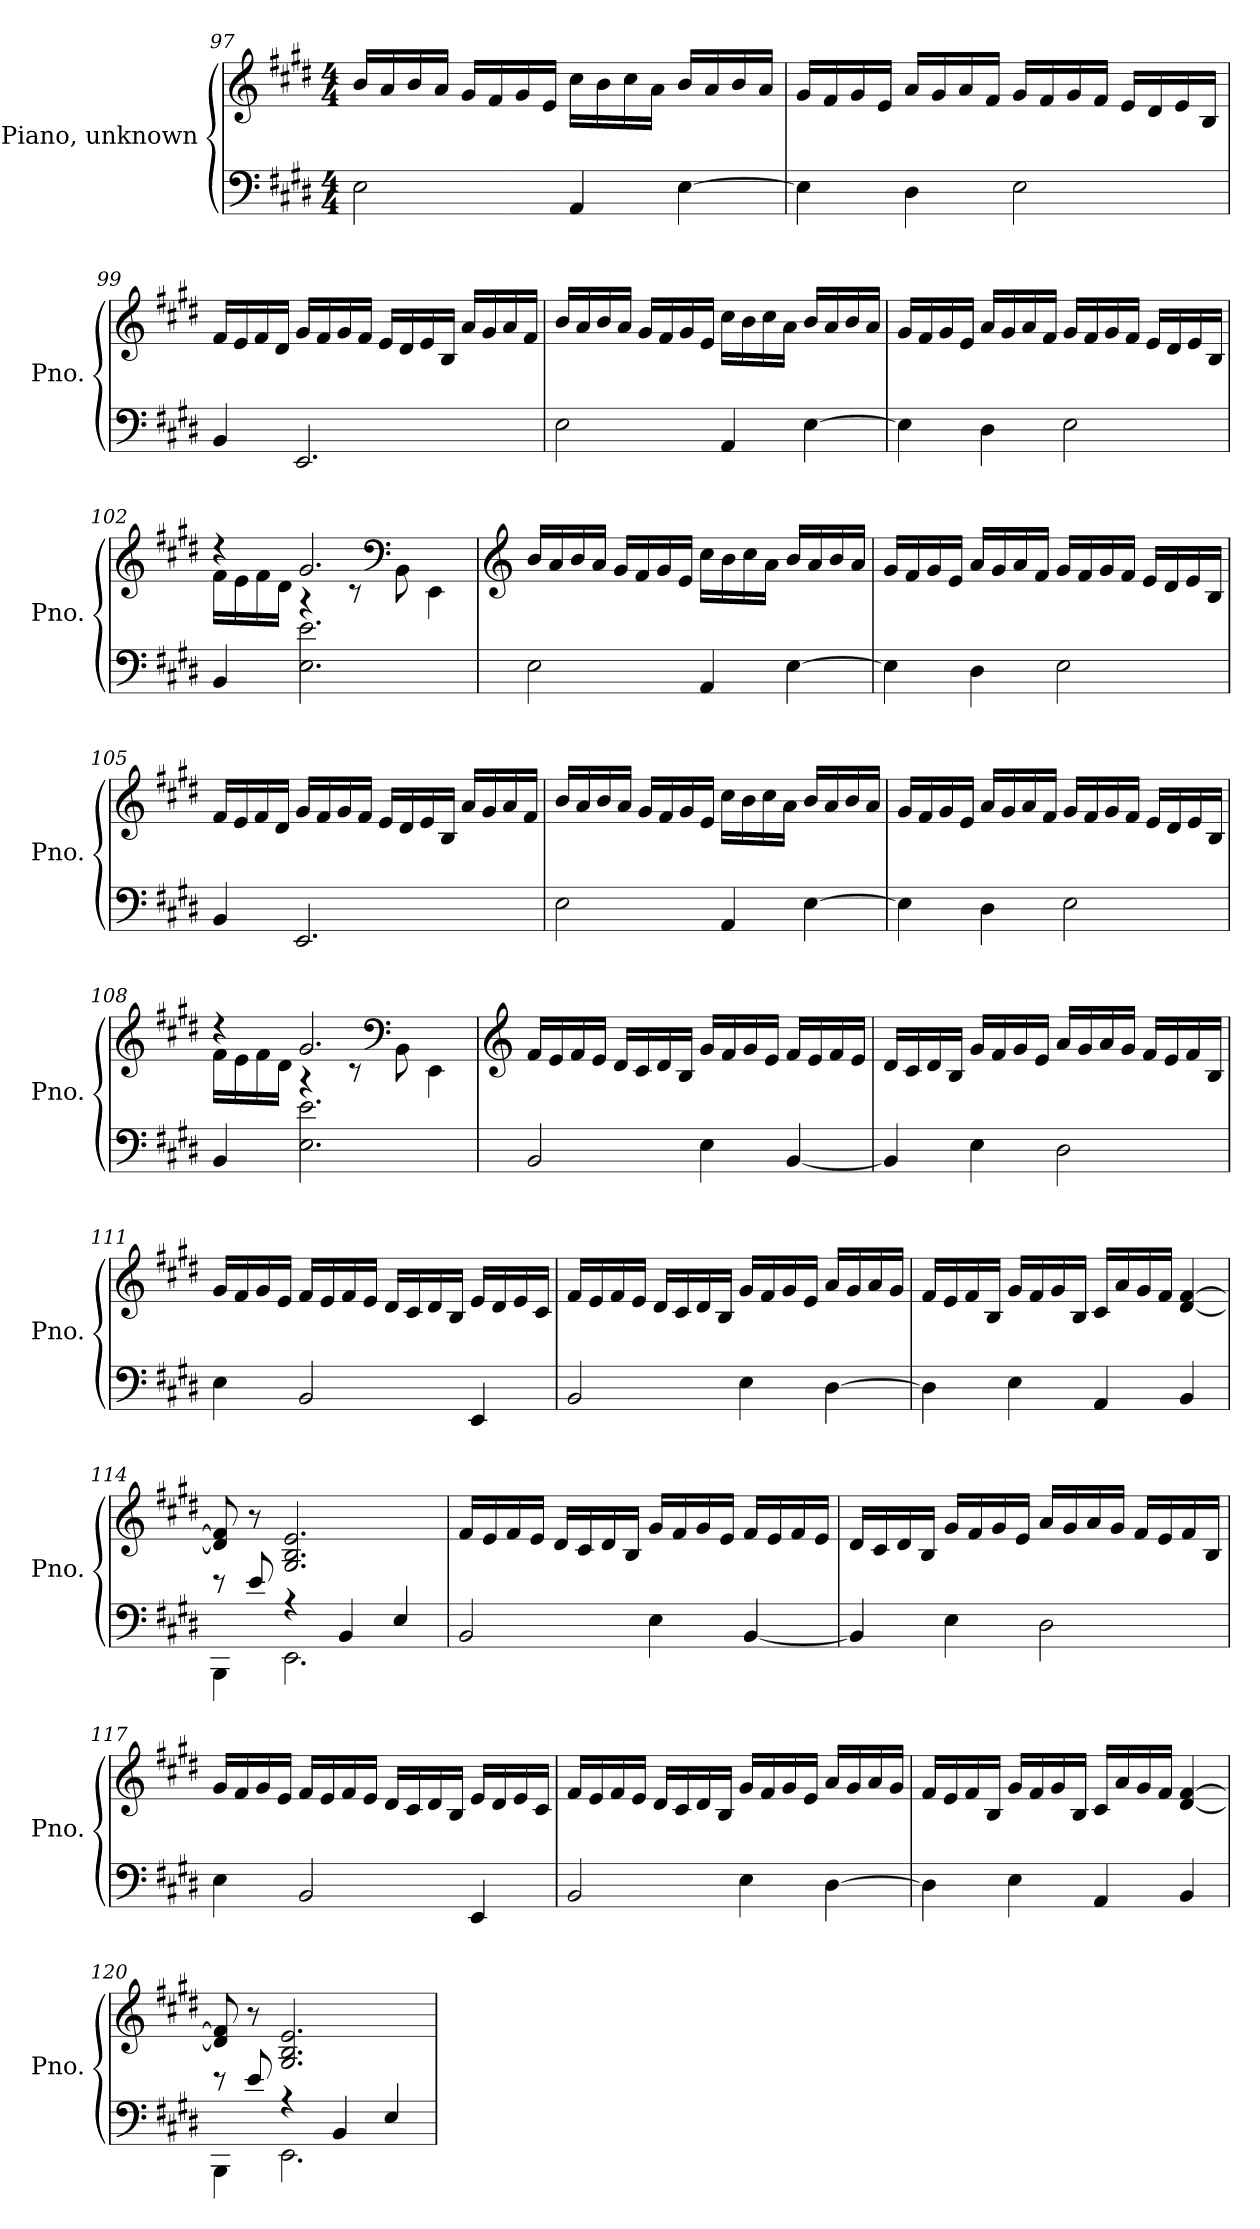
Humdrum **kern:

**kern	**kern
*part1	*part1
*staff2	*staff1
*I"Piano, unknown	*
*I'Pno.	*
!!LO:LB:g=z
*clefF4	*clefG2
*k[f#c#g#d#]	*k[f#c#g#d#]
*M4/4	*M4/4
=97	=97
2E\	16b/LL
.	16a/
.	16b/
.	16a/JJ
.	16g#/LL
.	16f#/
.	16g#/
.	16e/JJ
4AA/	16cc#\LL
.	16b\
.	16cc#\
.	16a\JJ
[4E\	16b/LL
.	16a/
.	16b/
.	16a/JJ
=98	=98
4E\]	16g#/LL
.	16f#/
.	16g#/
.	16e/JJ
4D#\	16a/LL
.	16g#/
.	16a/
.	16f#/JJ
2E\	16g#/LL
.	16f#/
.	16g#/
.	16f#/JJ
.	16e/LL
.	16d#/
.	16e/
.	16B/JJ
!!LO:LB:g=z
=99	=99
4BB/	16f#/LL
.	16e/
.	16f#/
.	16d#/JJ
2.EE/	16g#/LL
.	16f#/
.	16g#/
.	16f#/JJ
.	16e/LL
.	16d#/
.	16e/
.	16B/JJ
.	16a/LL
.	16g#/
.	16a/
.	16f#/JJ
=100	=100
2E\	16b/LL
.	16a/
.	16b/
.	16a/JJ
.	16g#/LL
.	16f#/
.	16g#/
.	16e/JJ
4AA/	16cc#\LL
.	16b\
.	16cc#\
.	16a\JJ
[4E\	16b/LL
.	16a/
.	16b/
.	16a/JJ
!!LO:LB:g=z
=101	=101
4E\]	16g#/LL
.	16f#/
.	16g#/
.	16e/JJ
4D#\	16a/LL
.	16g#/
.	16a/
.	16f#/JJ
2E\	16g#/LL
.	16f#/
.	16g#/
.	16f#/JJ
.	16e/LL
.	16d#/
.	16e/
.	16B/JJ
=102	=102
*	*^
4BB/	4r	16f#\LL
.	.	16e\
.	.	16f#\
.	.	16d#\JJ
2.E\ 2.e\	2.g#/	4r
.	.	8r
*	*clefF4	*
.	.	8BB\
.	.	4EE\
*	*v	*v
=103	=103
*	*clefG2
2E\	16b/LL
.	16a/
.	16b/
.	16a/JJ
.	16g#/LL
.	16f#/
.	16g#/
.	16e/JJ
4AA/	16cc#\LL
.	16b\
.	16cc#\
.	16a\JJ
[4E\	16b/LL
.	16a/
.	16b/
.	16a/JJ
!!LO:PB:g=z
=104	=104
4E\]	16g#/LL
.	16f#/
.	16g#/
.	16e/JJ
4D#\	16a/LL
.	16g#/
.	16a/
.	16f#/JJ
2E\	16g#/LL
.	16f#/
.	16g#/
.	16f#/JJ
.	16e/LL
.	16d#/
.	16e/
.	16B/JJ
=105	=105
4BB/	16f#/LL
.	16e/
.	16f#/
.	16d#/JJ
2.EE/	16g#/LL
.	16f#/
.	16g#/
.	16f#/JJ
.	16e/LL
.	16d#/
.	16e/
.	16B/JJ
.	16a/LL
.	16g#/
.	16a/
.	16f#/JJ
!!LO:LB:g=z
=106	=106
2E\	16b/LL
.	16a/
.	16b/
.	16a/JJ
.	16g#/LL
.	16f#/
.	16g#/
.	16e/JJ
4AA/	16cc#\LL
.	16b\
.	16cc#\
.	16a\JJ
[4E\	16b/LL
.	16a/
.	16b/
.	16a/JJ
=107	=107
4E\]	16g#/LL
.	16f#/
.	16g#/
.	16e/JJ
4D#\	16a/LL
.	16g#/
.	16a/
.	16f#/JJ
2E\	16g#/LL
.	16f#/
.	16g#/
.	16f#/JJ
.	16e/LL
.	16d#/
.	16e/
.	16B/JJ
=108	=108
*	*^
4BB/	4r	16f#\LL
.	.	16e\
.	.	16f#\
.	.	16d#\JJ
2.E\ 2.e\	2.g#/	4r
.	.	8r
*	*clefF4	*
.	.	8BB\
.	.	4EE\
*	*v	*v
!!LO:LB:g=z
=109	=109
*	*clefG2
2BB/	16f#/LL
.	16e/
.	16f#/
.	16e/JJ
.	16d#/LL
.	16c#/
.	16d#/
.	16B/JJ
4E\	16g#/LL
.	16f#/
.	16g#/
.	16e/JJ
[4BB/	16f#/LL
.	16e/
.	16f#/
.	16e/JJ
=110	=110
4BB/]	16d#/LL
.	16c#/
.	16d#/
.	16B/JJ
4E\	16g#/LL
.	16f#/
.	16g#/
.	16e/JJ
2D#\	16a/LL
.	16g#/
.	16a/
.	16g#/JJ
.	16f#/LL
.	16e/
.	16f#/
.	16B/JJ
!!LO:LB:g=z
=111	=111
4E\	16g#/LL
.	16f#/
.	16g#/
.	16e/JJ
2BB/	16f#/LL
.	16e/
.	16f#/
.	16e/JJ
.	16d#/LL
.	16c#/
.	16d#/
.	16B/JJ
4EE/	16e/LL
.	16d#/
.	16e/
.	16c#/JJ
=112	=112
2BB/	16f#/LL
.	16e/
.	16f#/
.	16e/JJ
.	16d#/LL
.	16c#/
.	16d#/
.	16B/JJ
4E\	16g#/LL
.	16f#/
.	16g#/
.	16e/JJ
[4D#\	16a/LL
.	16g#/
.	16a/
.	16g#/JJ
=113	=113
4D#\]	16f#/LL
.	16e/
.	16f#/
.	16B/JJ
4E\	16g#/LL
.	16f#/
.	16g#/
.	16B/JJ
4AA/	16c#/LL
.	16a/
.	16g#/
.	16f#/JJ
4BB/	[4d#/ [4f#/
!!LO:LB:g=z
=114	=114
*^	*
8r	4BBB\	8d#/] 8f#/]
8e/	.	8r
4r	2.EE\	2.G#/ 2.B/ 2.e/
4BB/	.	.
4E/	.	.
*v	*v	*
=115	=115
2BB/	16f#/LL
.	16e/
.	16f#/
.	16e/JJ
.	16d#/LL
.	16c#/
.	16d#/
.	16B/JJ
4E\	16g#/LL
.	16f#/
.	16g#/
.	16e/JJ
[4BB/	16f#/LL
.	16e/
.	16f#/
.	16e/JJ
=116	=116
4BB/]	16d#/LL
.	16c#/
.	16d#/
.	16B/JJ
4E\	16g#/LL
.	16f#/
.	16g#/
.	16e/JJ
2D#\	16a/LL
.	16g#/
.	16a/
.	16g#/JJ
.	16f#/LL
.	16e/
.	16f#/
.	16B/JJ
!!LO:LB:g=z
=117	=117
4E\	16g#/LL
.	16f#/
.	16g#/
.	16e/JJ
2BB/	16f#/LL
.	16e/
.	16f#/
.	16e/JJ
.	16d#/LL
.	16c#/
.	16d#/
.	16B/JJ
4EE/	16e/LL
.	16d#/
.	16e/
.	16c#/JJ
=118	=118
2BB/	16f#/LL
.	16e/
.	16f#/
.	16e/JJ
.	16d#/LL
.	16c#/
.	16d#/
.	16B/JJ
4E\	16g#/LL
.	16f#/
.	16g#/
.	16e/JJ
[4D#\	16a/LL
.	16g#/
.	16a/
.	16g#/JJ
=119	=119
4D#\]	16f#/LL
.	16e/
.	16f#/
.	16B/JJ
4E\	16g#/LL
.	16f#/
.	16g#/
.	16B/JJ
4AA/	16c#/LL
.	16a/
.	16g#/
.	16f#/JJ
4BB/	[4d#/ [4f#/
!!LO:PB:g=z
=120	=120
*^	*
8r	4BBB\	8d#/] 8f#/]
8e/	.	8r
4r	2.EE\	2.G#/ 2.B/ 2.e/
4BB/	.	.
4E/	.	.
*v	*v	*
=	=
*-	*-
